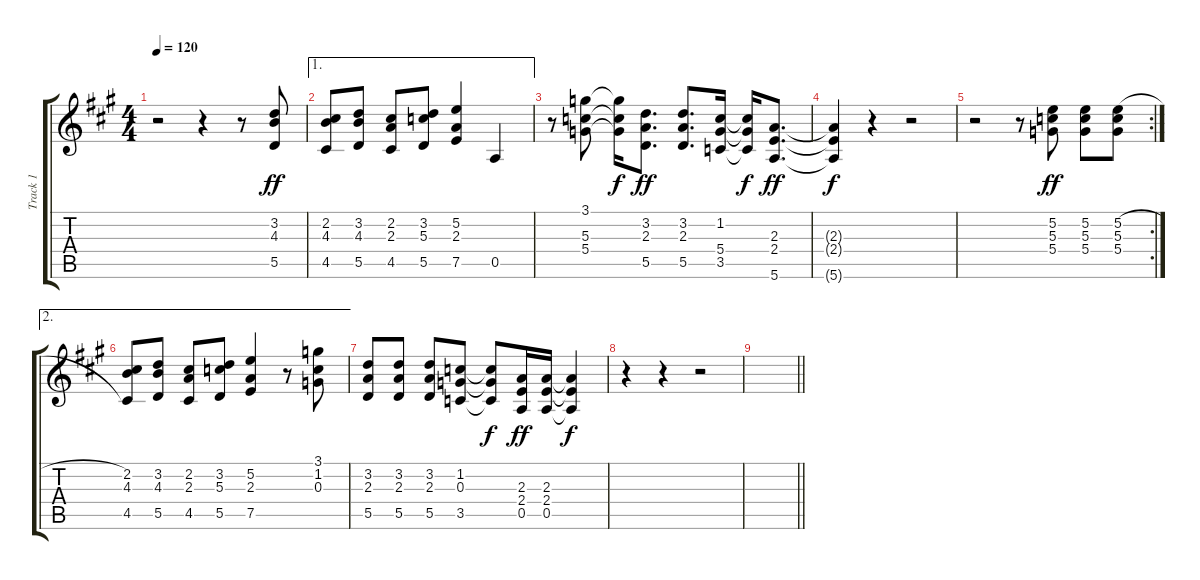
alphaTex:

\track ("Track 1" "Track 1") {instrument electricguitarjazz}
\staff {score tabs}
\tuning (E4 B3 G3 D3 A2 E2) {hide}
\ts (4 4)
\tempo 120
\clef g2
\ks a
r.2{dy f} r.4 r.8 (3.2 4.3 5.5).8{dy ff} |
\ae 1
(2.2 4.3 4.5).8 (3.2 4.3 5.5).8 (2.2 2.3 4.5).8 (3.2 5.3 5.5).8 (5.2 2.3 7.5).4 0.5.4 |
r.8 (3.1 5.3 5.4).8 (3.1{t} 5.3{t} 5.4{t}).16{dy f} (3.2 2.3 5.5).8{d dy ff} (3.2 2.3 5.5).8{d} (1.2 5.4 3.5).16 (1.2{t} 5.4{t} 3.5{t}).16{dy f} (2.3 2.4 5.6).8{d dy ff} |
(2.3{t} 2.4{t} 5.6{t}).4{dy f} r.4 r.2 |
\rc 2
r.2 r.8 (5.2 5.3 5.4).8{dy ff} (5.2 5.3 5.4).8 (5.2{h} 5.3 5.4).8 |
\ae 2
(2.2 4.3 4.5).8 (3.2 4.3 5.5).8 (2.2 2.3 4.5).8 (3.2 5.3 5.5).8 (5.2 2.3 7.5).4 r.8 (3.1 1.2 0.3).8 |
(3.2 2.3 5.5).8 (3.2 2.3 5.5).8 (3.2 2.3 5.5).8 (1.2 0.3 3.5).8 (1.2{t} 0.3{t} 3.5{t}).8{dy f} (2.3 2.4 0.5).16{dy ff} (2.3 2.4 0.5).16 (2.3{t} 2.4{t} 0.5{t}).4{dy f} |
r.4 r.4 r.2 |
\barLineRight lightlight
